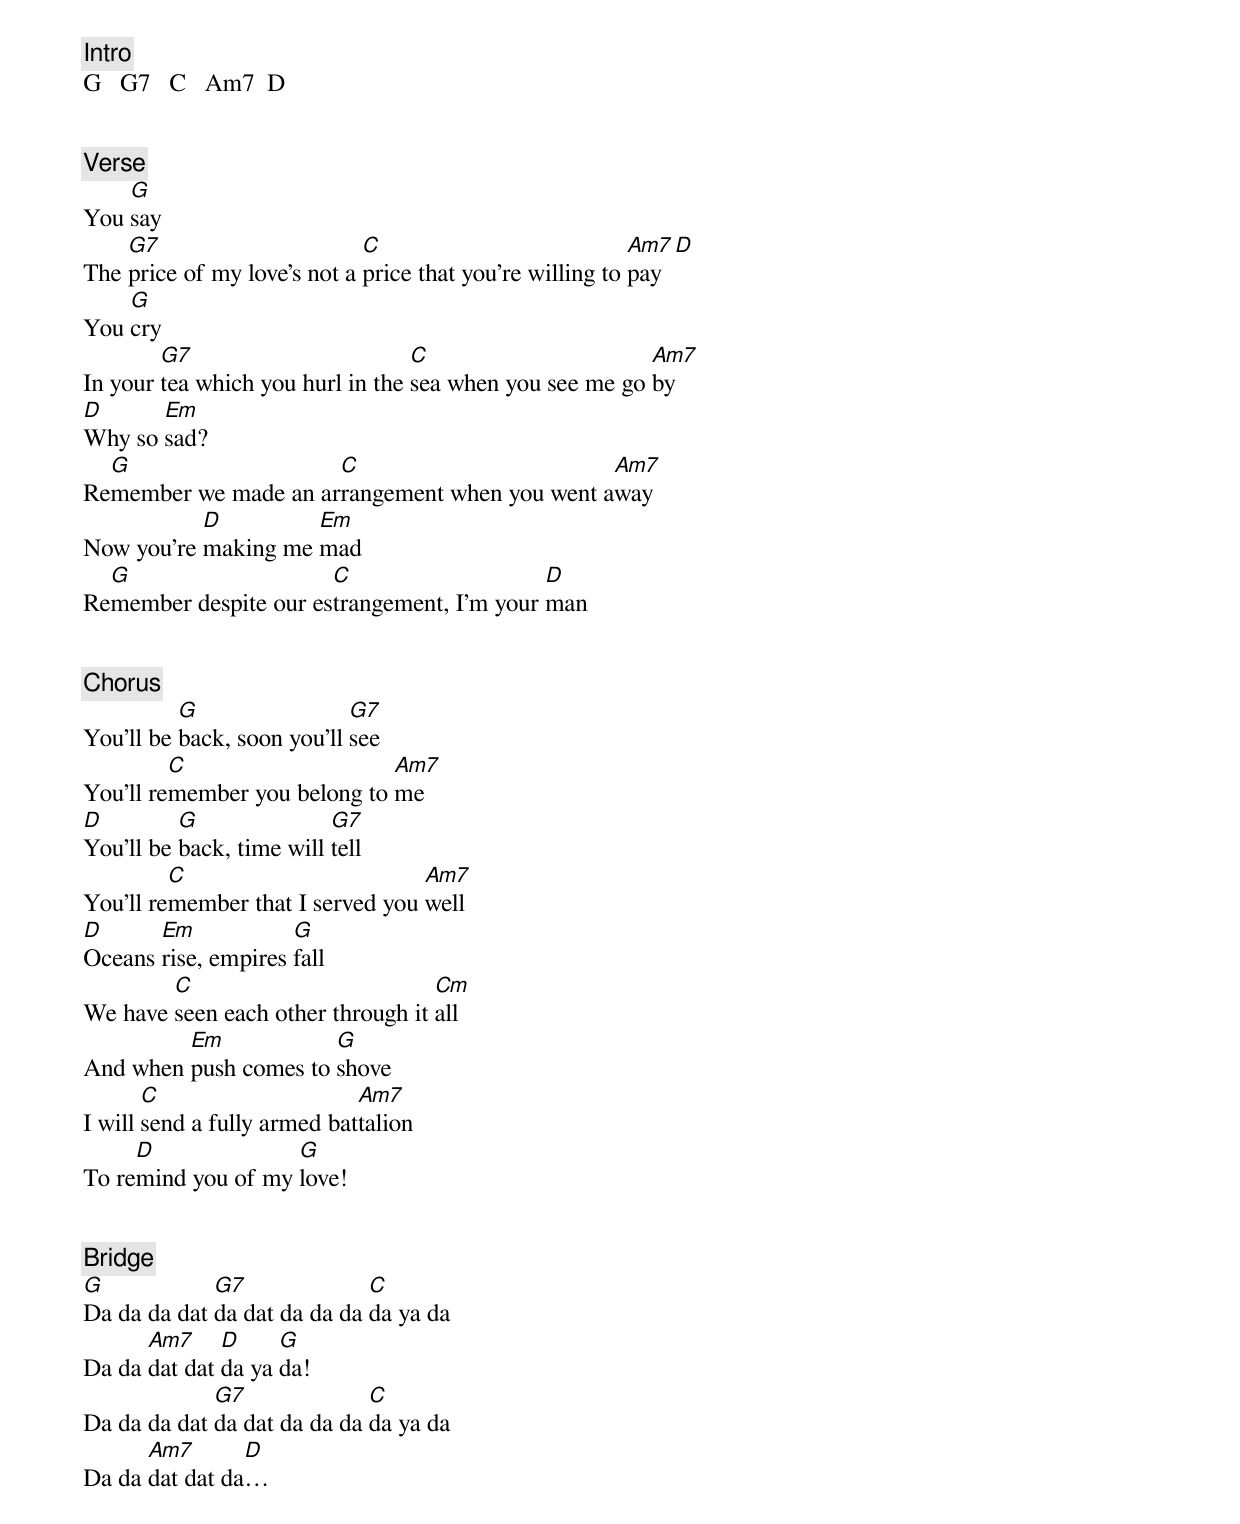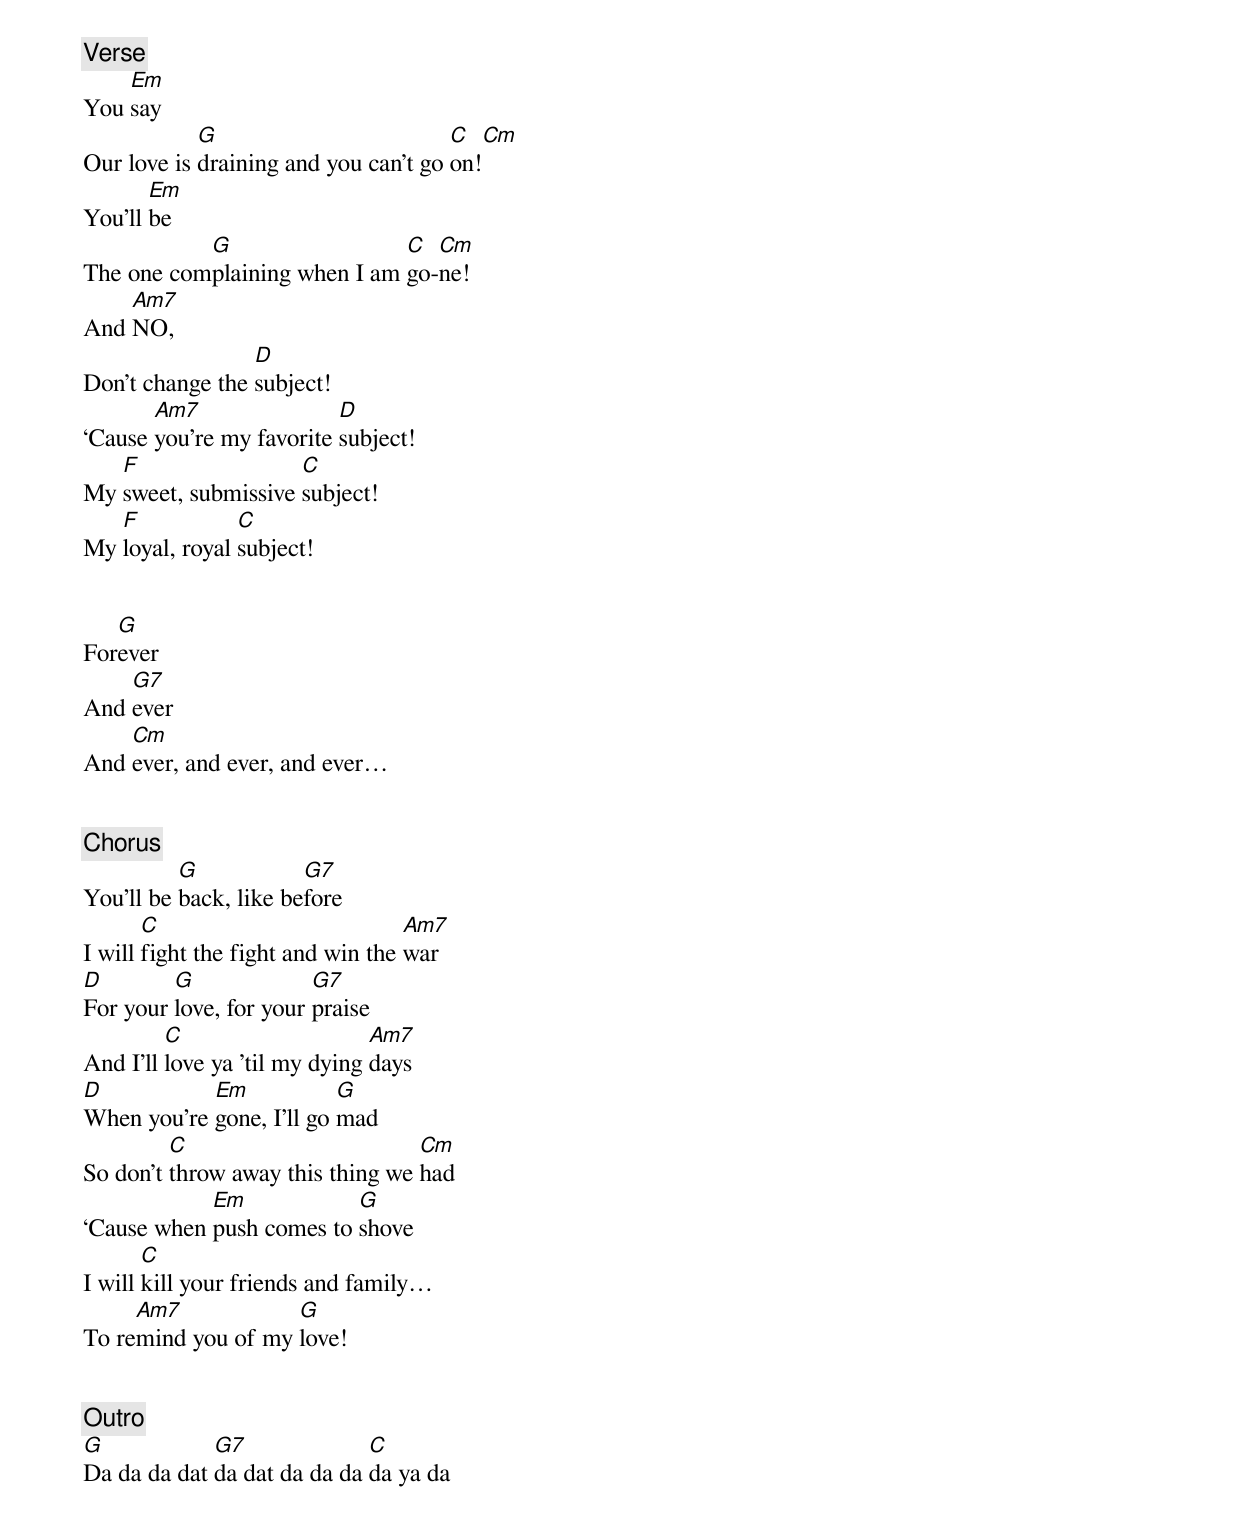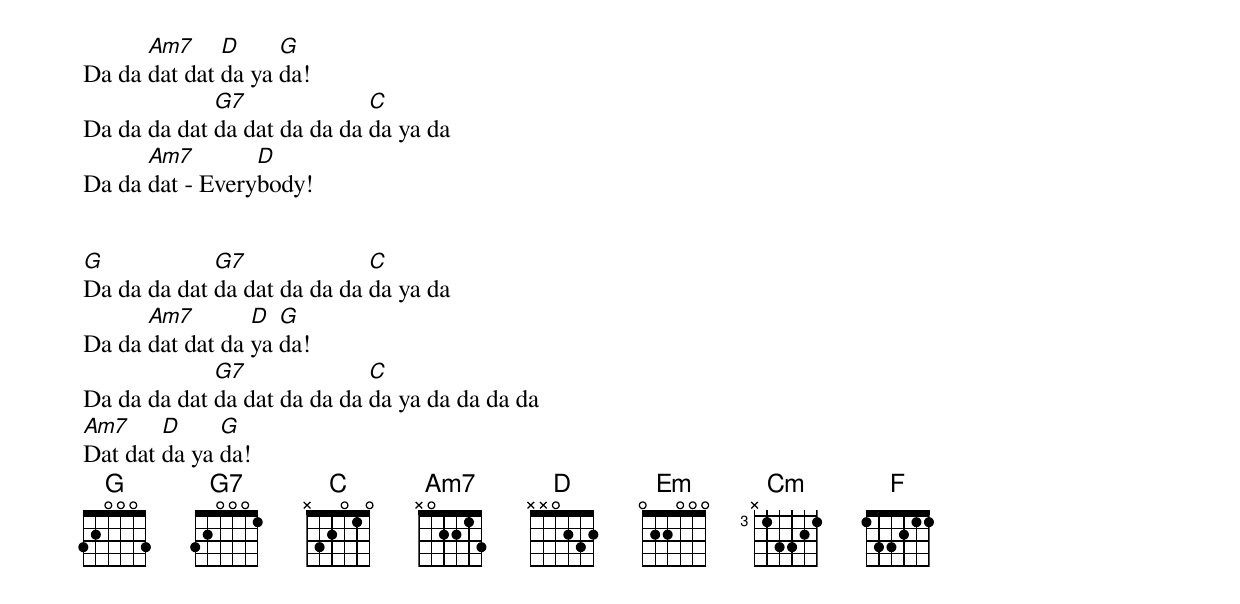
[Intro]
G   G7   C   Am7  D


[Verse]
    G
You say
    G7                       C                            Am7       D
The price of my love’s not a price that you’re willing to pay
    G
You cry
        G7                        C                      Am7
In your tea which you hurl in the sea when you see me go by
D      Em
Why so sad?
  G                   C                        Am7
Remember we made an arrangement when you went away
           D         Em
Now you’re making me mad
  G                    C                    D
Remember despite our estrangement, I’m your man


[Chorus]
          G                 G7
You’ll be back, soon you’ll see
         C                    Am7
You’ll remember you belong to me
D         G               G7
You’ll be back, time will tell
         C                        Am7
You’ll remember that I served you well
D      Em            G
Oceans rise, empires fall
        C                          Cm
We have seen each other through it all
         Em            G
And when push comes to shove
       C                     Am7
I will send a fully armed battalion
     D              G
To remind you of my love!


[Bridge]
G            G7              C
Da da da dat da dat da da da da ya da
      Am7     D     G
Da da dat dat da ya da!
             G7              C
Da da da dat da dat da da da da ya da
      Am7       D
Da da dat dat da…


[Verse]
    Em
You say
            G                         C         Cm
Our love is draining and you can’t go on!
       Em
You’ll be
           G                  C  Cm
The one complaining when I am go-ne!
    Am7
And NO,
                 D
Don’t change the subject!
       Am7                D
‘Cause you’re my favorite subject!
   F                 C
My sweet, submissive subject!
   F            C
My loyal, royal subject!


   G
Forever
    G7
And ever
    Cm
And ever, and ever, and ever…


[Chorus]
          G            G7
You’ll be back, like before
       C                           Am7
I will fight the fight and win the war
D        G              G7
For your love, for your praise
         C                     Am7
And I’ll love ya ’til my dying days
D           Em            G
When you’re gone, I’ll go mad
         C                        Cm
So don’t throw away this thing we had
            Em            G
‘Cause when push comes to shove
       C
I will kill your friends and family…
     Am7            G
To remind you of my love!


[Outro]
G            G7              C
Da da da dat da dat da da da da ya da
      Am7     D     G
Da da dat dat da ya da!
             G7              C
Da da da dat da dat da da da da ya da
      Am7        D
Da da dat - Everybody!


G            G7              C
Da da da dat da dat da da da da ya da
      Am7        D  G
Da da dat dat da ya da!
             G7              C
Da da da dat da dat da da da da ya da da da da
Am7     D     G
Dat dat da ya da!
